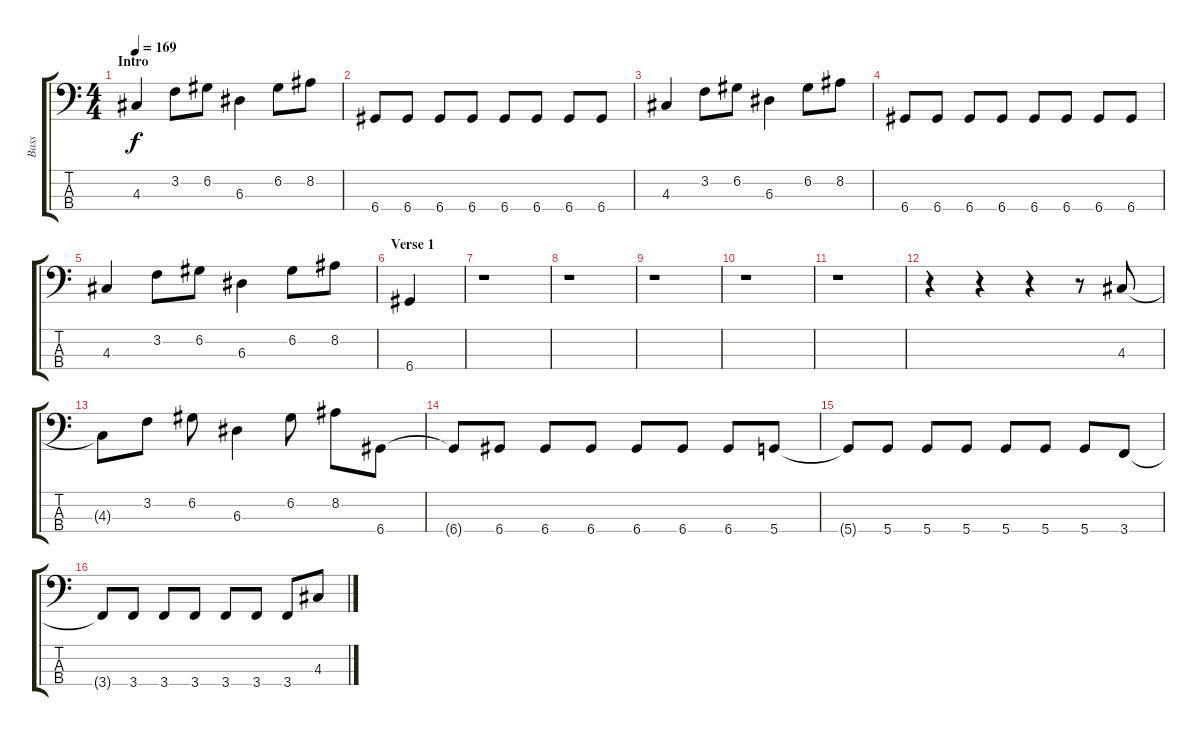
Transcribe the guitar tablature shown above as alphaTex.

\track ("Bass" "Bass") {instrument electricbassfinger}
\staff {score tabs}
\tuning (G2 D2 A1 D1) {hide}
\ts (4 4)
\section ("" "Intro")
\tempo 169
\clef f4
\ks c
4.3.4{dy f instrument electricbassfinger} 3.2.8 6.2.8 6.3.4 6.2.8 8.2.8 |
6.4.8 6.4.8 6.4.8 6.4.8 6.4.8 6.4.8 6.4.8 6.4.8 |
4.3.4 3.2.8 6.2.8 6.3.4 6.2.8 8.2.8 |
6.4.8 6.4.8 6.4.8 6.4.8 6.4.8 6.4.8 6.4.8 6.4.8 |
4.3.4 3.2.8 6.2.8 6.3.4 6.2.8 8.2.8 |
\section ("" "Verse 1")
6.4.4 |
r.1 |
r.1 |
r.1 |
r.1 |
r.1 |
r.4 r.4 r.4 r.8 4.3.8 |
4.3{t}.8 3.2.8 6.2.8 6.3.4 6.2.8 8.2.8 6.4.8 |
6.4{t}.8 6.4.8 6.4.8 6.4.8 6.4.8 6.4.8 6.4.8 5.4.8 |
5.4{t}.8 5.4.8 5.4.8 5.4.8 5.4.8 5.4.8 5.4.8 3.4.8 |
3.4{t}.8 3.4.8 3.4.8 3.4.8 3.4.8 3.4.8 3.4.8 4.3.8
